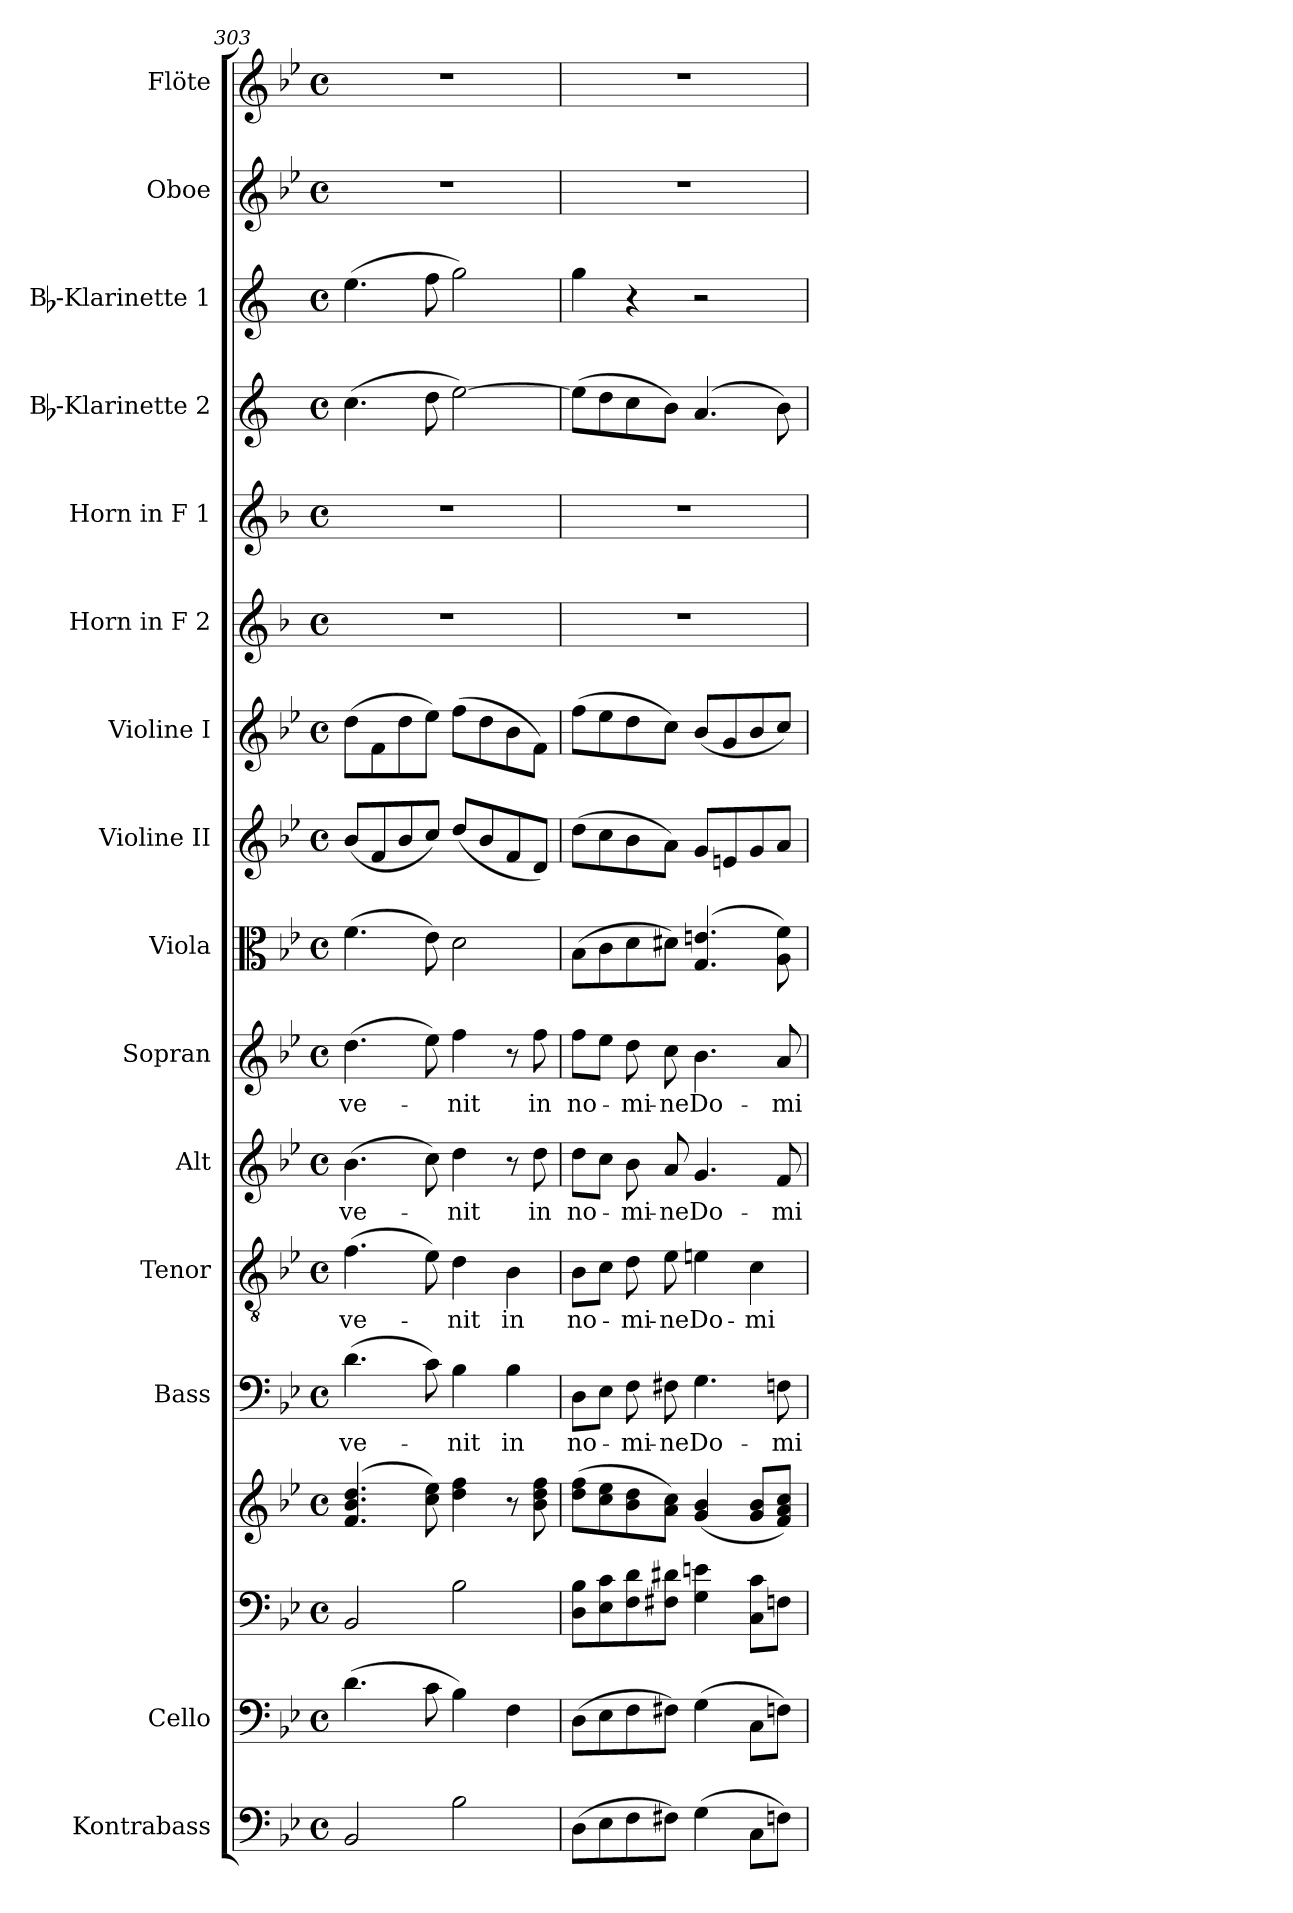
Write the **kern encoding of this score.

**kern	**kern	**kern	**kern	**kern	**text	**kern	**text	**kern	**text	**kern	**text	**kern	**kern	**kern	**kern	**kern	**kern	**kern	**kern	**kern
*part16	*part15	*part14	*part14	*part13	*part13	*part12	*part12	*part11	*part11	*part10	*part10	*part9	*part8	*part7	*part6	*part5	*part4	*part3	*part2	*part1
*staff17	*staff16	*staff15	*staff14	*staff13	*staff13	*staff12	*staff12	*staff11	*staff11	*staff10	*staff10	*staff9	*staff8	*staff7	*staff6	*staff5	*staff4	*staff3	*staff2	*staff1
*I"Kontrabass	*I"Cello	*	*	*I"Bass	*	*I"Tenor	*	*I"Alt	*	*I"Sopran	*	*I"Viola	*I"Violine II	*I"Violine I	*I"Horn in F 2	*I"Horn in F 1	*I"Bb-Klarinette 2	*I"Bb-Klarinette 1	*I"Oboe	*I"Flöte
*I'Kb.	*	*	*	*I'B.	*	*I'T.	*	*I'A.	*	*I'S.	*	*I'Vla.	*I'Vl. II	*I'Vl. I	*	*	*I'Bb Kl. 2	*I'Bb Kl. 1	*I'Ob.	*I'Fl.
*clefF4	*clefF4	*clefF4	*clefG2	*clefF4	*	*clefGv2	*	*clefG2	*	*clefG2	*	*clefC3	*clefG2	*clefG2	*clefG2	*clefG2	*clefG2	*clefG2	*clefG2	*clefG2
*ITrd7c12	*	*	*	*	*	*	*	*	*	*	*	*	*	*	*ITrd4c7	*ITrd4c7	*ITrd1c2	*ITrd1c2	*	*
*k[b-e-]	*k[b-e-]	*k[b-e-]	*k[b-e-]	*k[b-e-]	*	*k[b-e-]	*	*k[b-e-]	*	*k[b-e-]	*	*k[b-e-]	*k[b-e-]	*k[b-e-]	*k[b-e-]	*k[b-e-]	*k[b-e-]	*k[b-e-]	*k[b-e-]	*k[b-e-]
*B-:	*B-:	*B-:	*B-:	*B-:	*	*B-:	*	*B-:	*	*B-:	*	*B-:	*B-:	*B-:	*B-:	*B-:	*B-:	*B-:	*B-:	*B-:
*M4/4	*M4/4	*M4/4	*M4/4	*M4/4	*	*M4/4	*	*M4/4	*	*M4/4	*	*M4/4	*M4/4	*M4/4	*M4/4	*M4/4	*M4/4	*M4/4	*M4/4	*M4/4
*met(c)	*met(c)	*met(c)	*met(c)	*met(c)	*	*met(c)	*	*met(c)	*	*met(c)	*	*met(c)	*met(c)	*met(c)	*met(c)	*met(c)	*met(c)	*met(c)	*met(c)	*met(c)
=303	=303	=303	=303	=303	=303	=303	=303	=303	=303	=303	=303	=303	=303	=303	=303	=303	=303	=303	=303	=303
!	!	!	!	!	!LO:LY:b	!	!LO:LY:b	!	!LO:LY:b	!	!LO:LY:b	!	!	!	!	!	!	!	!	!
2BBB-/	(>4.d\	2BB-/	(4.f/ 4.b-/ 4.dd/	(>4.d\	ve-	(>4.f\	ve-	(>4.b-\	ve-	(>4.dd\	ve-	(>4.f\	(<8b-/L	(>8dd\L	1r	1r	(>4.b-\	(>4.dd\	1r	1r
.	.	.	.	.	.	.	.	.	.	.	.	.	8f/	8f\	.	.	.	.	.	.
.	.	.	.	.	.	.	.	.	.	.	.	.	8b-/	8dd\	.	.	.	.	.	.
.	8c\	.	8cc\ 8ee-\)	8c\)	.	8e-\)	.	8cc\)	.	8ee-\)	.	8e-\)	8cc/J)	8ee-\J)	.	.	8cc\	8ee-\	.	.
!	!	!	!	!	!LO:LY:b	!	!LO:LY:b	!	!LO:LY:b	!	!LO:LY:b	!	!	!	!	!	!	!	!	!
2BB-\	4B-\)	2B-\	4dd\ 4ff\	4B-\	-nit	4d\	-nit	4dd\	-nit	4ff\	-nit	2d\	(<8dd/L	(>8ff\L	.	.	[2dd\)	2ff\)	.	.
.	.	.	.	.	.	.	.	.	.	.	.	.	8b-/	8dd\	.	.	.	.	.	.
!	!	!	!	!	!LO:LY:b	!	!LO:LY:b	!	!	!	!	!	!	!	!	!	!	!	!	!
.	4F\	.	8r	4B-\	in	4B-\	in	8r	.	8r	.	.	8f/	8b-\	.	.	.	.	.	.
!	!	!	!	!	!	!	!	!	!LO:LY:b	!	!LO:LY:b	!	!	!	!	!	!	!	!	!
.	.	.	8b-\ 8dd\ 8ff\	.	.	.	.	8dd\	in	8ff\	in	.	8d/J)	8f\J)	.	.	.	.	.	.
=304	=304	=304	=304	=304	=304	=304	=304	=304	=304	=304	=304	=304	=304	=304	=304	=304	=304	=304	=304	=304
!	!	!	!	!	!LO:LY:b	!	!LO:LY:b	!	!LO:LY:b	!	!LO:LY:b	!	!	!	!	!	!	!	!	!
(>8DD\L	(>8D\L	8D\ 8B-\L	(>8dd\ 8ff\L	8D\L	no-	8B-\L	no-	8dd\L	no-	8ff\L	no-	(>8B-\L	(>8dd\L	(>8ff\L	1r	1r	(>8dd\L]	4ff\	1r	1r
8EE-\	8E-\	8E-\ 8c\	8cc\ 8ee-\	8E-\J	.	8c\J	.	8cc\J	.	8ee-\J	.	8c\	8cc\	8ee-\	.	.	8cc\	.	.	.
!	!	!	!	!	!LO:LY:b	!	!LO:LY:b	!	!LO:LY:b	!	!LO:LY:b	!	!	!	!	!	!	!	!	!
8FF\	8F\	8F\ 8d\	8b-\ 8dd\	8F\	-mi-	8d\	-mi-	8b-\	-mi-	8dd\	-mi-	8d\	8b-\	8dd\	.	.	8b-\	4r	.	.
!	!	!	!	!	!LO:LY:b	!	!LO:LY:b	!	!LO:LY:b	!	!LO:LY:b	!	!	!	!	!	!	!	!	!
8FF#X\J)	8F#X\J)	8F#X\ 8d#X\J	8a\ 8cc\J)	8F#X\	-ne	8e-\	-ne	8a/	-ne	8cc\	-ne	8d#X\J)	8a\J)	8cc\J)	.	.	8a\J)	.	.	.
!	!	!	!	!	!LO:LY:b	!	!LO:LY:b	!	!LO:LY:b	!	!LO:LY:b	!	!	!	!	!	!	!	!	!
(>4GG\	(>4G\	4G\ 4en\	(<4g/ 4b-/	4.G\	Do-	4en\	Do-	4.g/	Do-	4.b-\	Do-	(4.G/ 4.en/	8g/L	(<8b-/L	.	.	(4.g/	2r	.	.
.	.	.	.	.	.	.	.	.	.	.	.	.	8en/	8g/	.	.	.	.	.	.
!	!	!	!	!	!	!	!LO:LY:b	!	!	!	!	!	!	!	!	!	!	!	!	!
8CC\L	8C\L	8C\ 8c\L	8g/ 8b-/L	.	.	4c\	-mi-	.	.	.	.	.	8g/	8b-/	.	.	.	.	.	.
!	!	!	!	!	!LO:LY:b	!	!	!	!LO:LY:b	!	!LO:LY:b	!	!	!	!	!	!	!	!	!
8FFn\J)	8Fn\J)	8Fn\J	8f/ 8a/ 8cc/J)	8Fn\	-mi-	.	.	8f/	-mi-	8a/	-mi-	8A\ 8f\)	8a/J	8cc/J)	.	.	8a\)	.	.	.
=	=	=	=	=	=	=	=	=	=	=	=	=	=	=	=	=	=	=	=	=
*-	*-	*-	*-	*-	*-	*-	*-	*-	*-	*-	*-	*-	*-	*-	*-	*-	*-	*-	*-	*-
